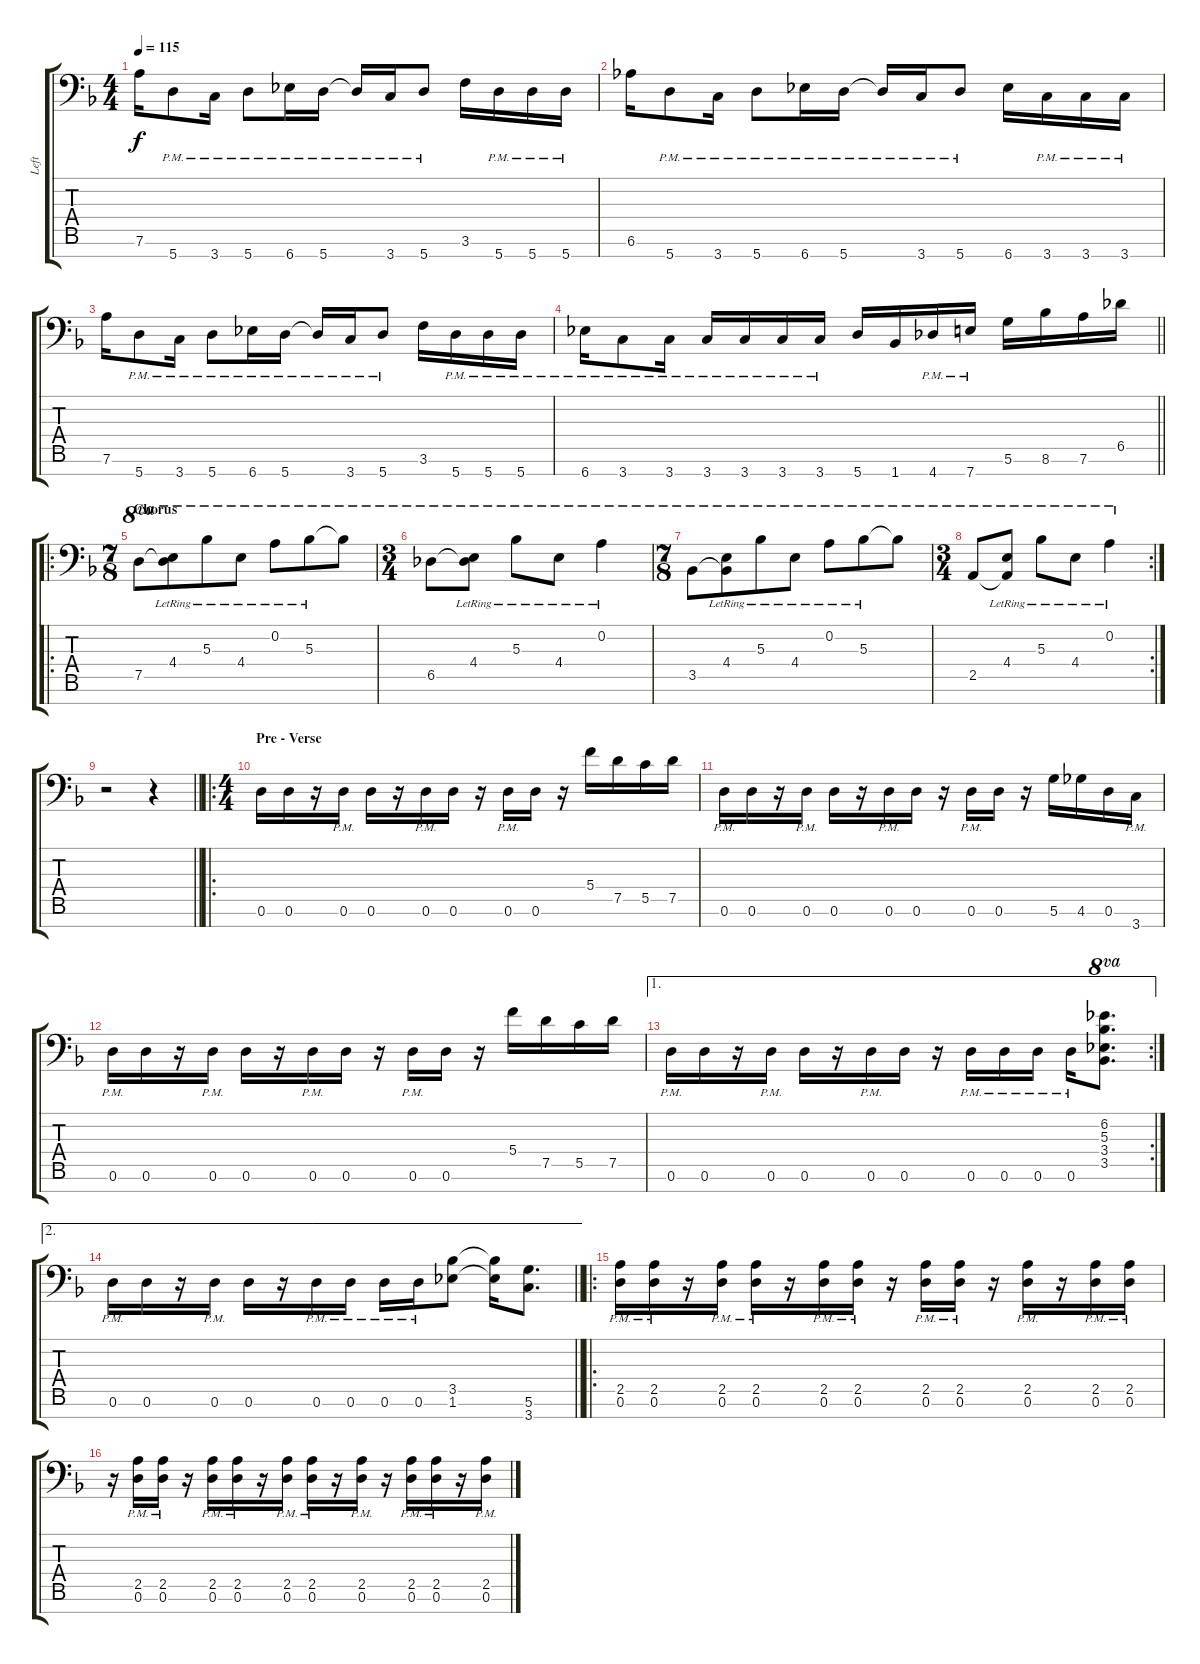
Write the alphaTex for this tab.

\track ("Left" "Left") {instrument distortionguitar}
\staff {score tabs}
\tuning (D4 A3 F3 C3 G2 D2 A1) {hide}
\ts (4 4)
\tempo 115
\clef f4
\ks f
7.6.16{dy f} 5.7{pm}.8 3.7{pm}.16 5.7{pm}.8 6.7{pm}.16 5.7{pm}.16 5.7{pm t}.16 3.7{pm}.16 5.7{pm}.8 3.6.16 5.7{pm}.16 5.7{pm}.16 5.7{pm}.16 |
6.6.16 5.7{pm}.8 3.7{pm}.16 5.7{pm}.8 6.7{pm}.16 5.7{pm}.16 5.7{pm t}.16 3.7{pm}.16 5.7{pm}.8 6.7.16 3.7{pm}.16 3.7{pm}.16 3.7{pm}.16 |
7.6.16 5.7{pm}.8 3.7{pm}.16 5.7{pm}.8 6.7{pm}.16 5.7{pm}.16 5.7{pm t}.16 3.7{pm}.16 5.7{pm}.8 3.6.16 5.7{pm}.16 5.7{pm}.16 5.7{pm}.16 |
\barLineRight lightlight
6.7{pm}.16 3.7{pm}.8 3.7{pm}.16 3.7{pm}.16 3.7{pm}.16 3.7{pm}.16 3.7{pm}.16 5.7.16 1.7.16 4.7{pm}.16 7.7{pm}.16 5.6.16 8.6.16 7.6.16 6.5.16 |
\ro
\ts (7 8)
\section ("" "Chorus")
7.5.8{ot 8va} (4.4{lr} 7.5{t}).8{ot 8va} 5.3{lr}.8{ot 8va} 4.4{lr}.8{ot 8va} 0.2{lr}.8{ot 8va} 5.3{lr}.8{ot 8va} 5.3{t}.8{ot 8va} |
\ts (3 4)
6.5.8{ot 8va} (4.4{lr} 6.5{t}).8{ot 8va} 5.3{lr}.8{ot 8va} 4.4{lr}.8{ot 8va} 0.2{lr}.4{ot 8va} |
\ts (7 8)
3.5.8{ot 8va} (4.4{lr} 3.5{t}).8{ot 8va} 5.3{lr}.8{ot 8va} 4.4{lr}.8{ot 8va} 0.2{lr}.8{ot 8va} 5.3{lr}.8{ot 8va} 5.3{t}.8{ot 8va} |
\rc 2
\ts (3 4)
2.5.8{ot 8va} (4.4{lr} 2.5{t}).8{ot 8va} 5.3{lr}.8{ot 8va} 4.4{lr}.8{ot 8va} 0.2{lr}.4{ot 8va} |
\barLineRight lightlight
r.2 r.4 |
\ro
\ts (4 4)
\section ("" "Pre - Verse")
0.6.16 0.6.16 r.16 0.6{pm}.16 0.6.16 r.16 0.6{pm}.16 0.6.16 r.16 0.6{pm}.16 0.6.16 r.16 5.4.16 7.5.16 5.5.16 7.5.16 |
0.6{pm}.16 0.6.16 r.16 0.6{pm}.16 0.6.16 r.16 0.6{pm}.16 0.6.16 r.16 0.6{pm}.16 0.6.16 r.16 5.6.16 4.6.16 0.6.16 3.7{pm}.16 |
0.6{pm}.16 0.6.16 r.16 0.6{pm}.16 0.6.16 r.16 0.6{pm}.16 0.6.16 r.16 0.6{pm}.16 0.6.16 r.16 5.4.16 7.5.16 5.5.16 7.5.16 |
\ae 1
\rc 2
0.6{pm}.16 0.6.16 r.16 0.6{pm}.16 0.6.16 r.16 0.6{pm}.16 0.6.16 r.16 0.6{pm}.16 0.6{pm}.16 0.6{pm}.16 0.6{pm}.16 (6.2 5.3 3.4 3.5).8{d ot 8va} |
\ae 2
\barLineRight lightlight
0.6{pm}.16 0.6.16 r.16 0.6{pm}.16 0.6.16 r.16 0.6{pm}.16 0.6{pm}.16 0.6{pm}.16 0.6{pm}.16 (3.5 1.6).8 (3.5{t} 1.6{t}).16 (5.6 3.7).8{d} |
\ro
(2.5{pm} 0.6{pm}).16 (2.5{pm} 0.6{pm}).16 r.16 (2.5{pm} 0.6{pm}).16 (2.5{pm} 0.6{pm}).16 r.16 (2.5{pm} 0.6{pm}).16 (2.5{pm} 0.6{pm}).16 r.16 (2.5{pm} 0.6{pm}).16 (2.5{pm} 0.6{pm}).16 r.16 (2.5{pm} 0.6{pm}).16 r.16 (2.5{pm} 0.6{pm}).16 (2.5{pm} 0.6{pm}).16 |
r.16 (2.5{pm} 0.6{pm}).16 (2.5{pm} 0.6{pm}).16 r.16 (2.5{pm} 0.6{pm}).16 (2.5{pm} 0.6{pm}).16 r.16 (2.5{pm} 0.6{pm}).16 (2.5{pm} 0.6{pm}).16 r.16 (2.5{pm} 0.6{pm}).16 r.16 (2.5{pm} 0.6{pm}).16 (2.5{pm} 0.6{pm}).16 r.16 (2.5{pm} 0.6{pm}).16
